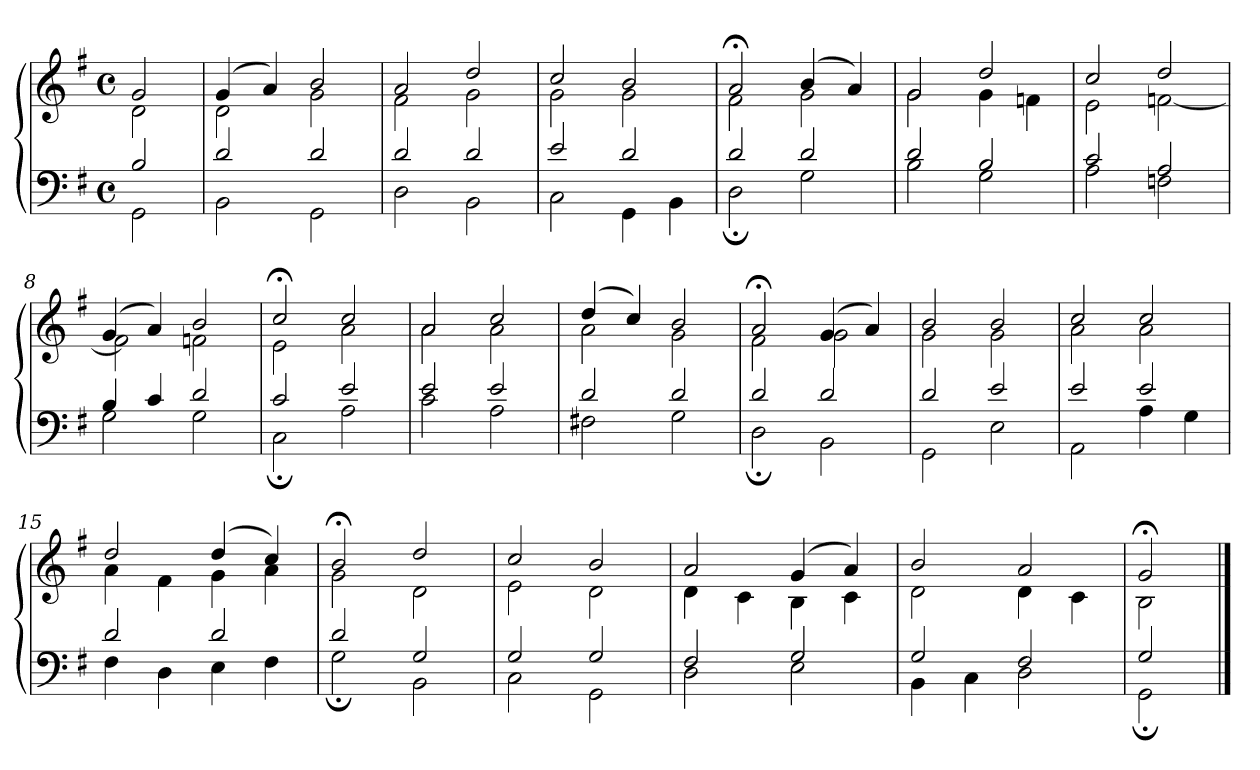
**kern	**kern
*part1	*part1
*staff2	*staff1
*clefF4	*clefG2
*k[f#]	*k[f#]
*M4/4	*M4/4
*met(c)	*met(c)
=1	=1
*^	*^
2B	2GG	2g	2d
=2	=2	=2	=2
2d	2BB	(4g	2d
.	.	4a)	.
2d	2GG	2b	2g
=3	=3	=3	=3
2d	2D	2a	2f#
2d	2BB	2dd	2g
=4	=4	=4	=4
2e	2C	2cc	2g
2d	4GG	2b	2g
.	4BB	.	.
=5	=5	=5	=5
2d	2D;	2a;<	2f#
2d	2G	(4b	2g
.	.	4a)	.
=6	=6	=6	=6
2d	2B	2g	2g
2B	2G	2dd	4g
.	.	.	4fn
=7	=7	=7	=7
2c	2A	2cc	2e
2A	2Fn	2dd	[2fn
!!LO:LB:g=z	!!
=8	=8	=8	=8
4B	2G	(4g	2f]
4c	.	4a)	.
2d	2G	2b	2fn
=9	=9	=9	=9
2c	2C;	2cc;<	2e
2e	2A	2cc	2a
=10	=10	=10	=10
2e	2c	2a	2a
2e	2A	2cc	2a
=11	=11	=11	=11
2d	2F#X	(4dd	2a
.	.	4cc)	.
2d	2G	2b	2g
=12	=12	=12	=12
2d	2D;	2a;<	2f#
2d	2BB	(4g	2g
.	.	4a)	.
=13	=13	=13	=13
2d	2GG	2b	2g
2e	2E	2b	2g
=14	=14	=14	=14
2e	2AA	2cc	2a
2e	4A	2cc	2a
.	4G	.	.
!!LO:LB:g=z	!!
=15	=15	=15	=15
2d	4F#	2dd	4a
.	4D	.	4f#
2d	4E	(4dd	4g
.	4F#	4cc)	4a
=16	=16	=16	=16
2d	2G;	2b;<	2g
2G	2BB	2dd	2d
=17	=17	=17	=17
2G	2C	2cc	2e
2G	2GG	2b	2d
=18	=18	=18	=18
2F#	2D	2a	4d
.	.	.	4c
2G	2E	(4g	4B
.	.	4a)	4c
=19	=19	=19	=19
2G	4BB	2b	2d
.	4C	.	.
2F#	2D	2a	4d
.	.	.	4c
=20	=20	=20	=20
2G	2GG;	2g;<	2B
*v	*v	*	*
*	*v	*v
==	==
*-	*-
